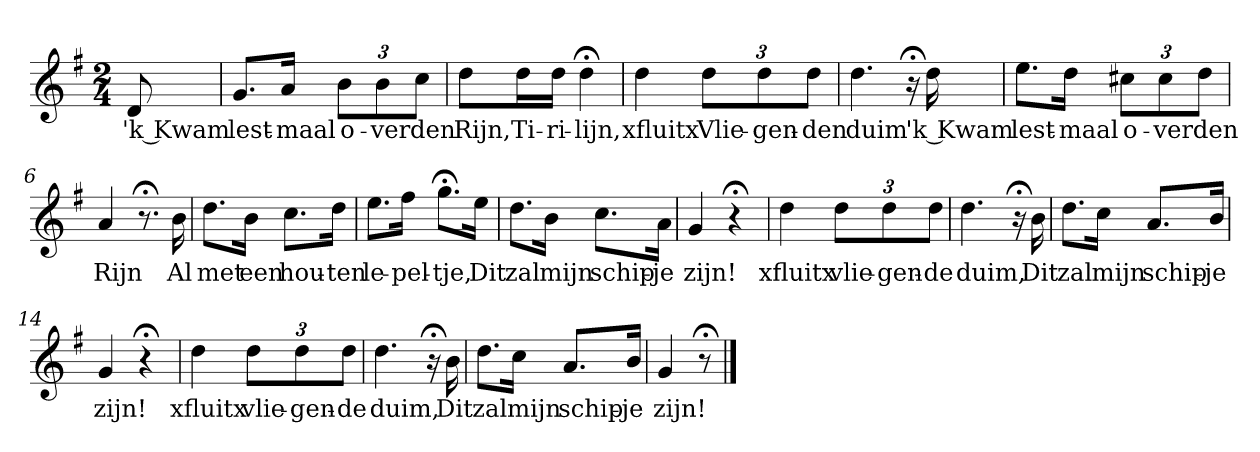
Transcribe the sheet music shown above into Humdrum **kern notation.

**kern	**text
*part1	*part1
*staff1	*staff1
*k[f#]	*
*G:	*
*M2/4	*
*MM120	*
=	=
8d	'k Kwam
=1	=1
8.gL	lest-
16aJk	-maal
12bL	o-
12b	-ver
12ccJ	den
=2	=2
8ddL	Rijn,
16ddL	Ti-
16ddJJ	-ri-
4dd;<	-lijn,
=3	=3
4dd	xfluitx
12ddL	Vlie-
12dd	-gen-
12ddJ	-den
=4	=4
4.dd	duim
16r;<	.
16dd	'k Kwam
=5	=5
8.eeL	lest-
16ddJk	-maal
12cc#XL	o-
12cc#	-ver
12ddJ	den
=6	=6
4a	Rijn
8.r;<	.
16b	Al
=7	=7
8.ddL	met
16bJk	een
8.ccL	hou-
16ddJk	-ten
=8	=8
8.eeL	le-
16ff#Jk	-pel-
8.gg;<L	-tje,
16eeJk	Dit
=9	=9
8.ddL	zal
16bJk	mijn
8.ccL	schip-
16aJk	-je
=10	=10
4g	zijn!
4r;<	.
=11	=11
4dd	xfluitx
12ddL	vlie-
12dd	-gen-
12ddJ	-de
=12	=12
4.dd	duim,
16r;<	.
16b	Dit
=13	=13
8.ddL	zal
16ccJk	mijn
8.aL	schip-
16bJk	-je
=14	=14
4g	zijn!
4r;<	.
=15	=15
4dd	xfluitx
12ddL	vlie-
12dd	-gen-
12ddJ	-de
=16	=16
4.dd	duim,
16r;<	.
16b	Dit
=17	=17
8.ddL	zal
16ccJk	mijn
8.aL	schip-
16bJk	-je
=18	=18
4g	zijn!
8r;<	.
==	==
*-	*-
